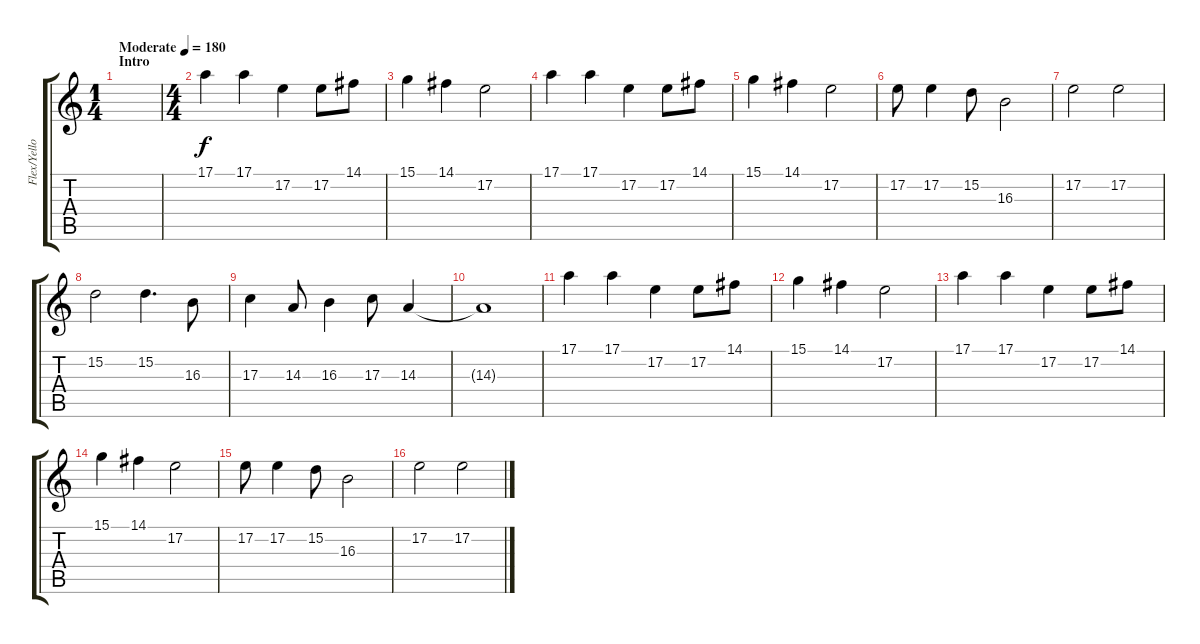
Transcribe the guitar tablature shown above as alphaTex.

\track ("Flex/Yellow/Py" "Flex/Yello") {instrument bagpipe}
\staff {score tabs}
\tuning (E4 B3 G3 D3 A2 E2) {hide}
\ts (1 4)
\section ("" "Intro")
\tempo (180 "Moderate")
\clef g2
\ks c
|
\ts (4 4)
17.1.4 17.1.4 17.2.4 17.2.8 14.1.8 |
15.1.4 14.1.4 17.2.2 |
17.1.4 17.1.4 17.2.4 17.2.8 14.1.8 |
15.1.4 14.1.4 17.2.2 |
17.2.8 17.2.4 15.2.8 16.3.2 |
17.2.2 17.2.2 |
15.2.2 15.2.4{d} 16.3.8 |
17.3.4 14.3.8 16.3.4 17.3.8 14.3.4 |
14.3{t}.1 |
17.1.4 17.1.4 17.2.4 17.2.8 14.1.8 |
15.1.4 14.1.4 17.2.2 |
17.1.4 17.1.4 17.2.4 17.2.8 14.1.8 |
15.1.4 14.1.4 17.2.2 |
17.2.8 17.2.4 15.2.8 16.3.2 |
17.2.2 17.2.2
